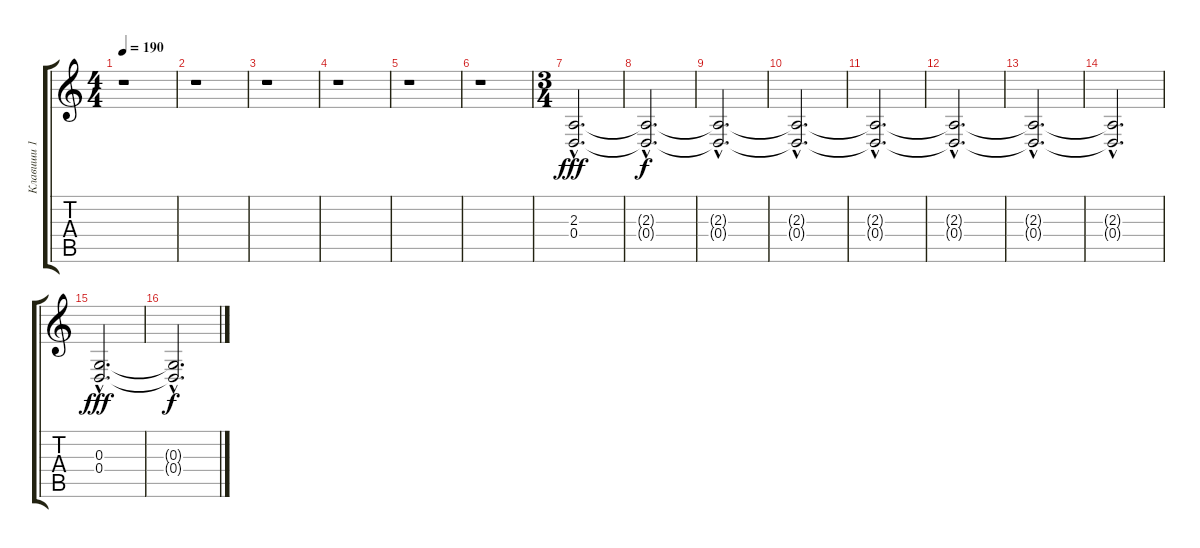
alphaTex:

\track ("Клавиши 1" "Клавиши 1") {instrument stringensemble2}
\staff {score tabs}
\tuning (E4 B3 G3 D3 A2 E2) {hide}
\ts (4 4)
\tempo 190
\clef g2
\ks c
r.1{dy f} |
r.1 |
r.1 |
r.1 |
r.1 |
r.1 |
\ts (3 4)
(2.3{hac} 0.4{hac}).2{d dy fff instrument stringensemble2} |
(2.3{hac t} 0.4{hac t}).2{d dy f} |
(2.3{hac t} 0.4{hac t}).2{d} |
(2.3{hac t} 0.4{hac t}).2{d} |
(2.3{hac t} 0.4{hac t}).2{d} |
(2.3{hac t} 0.4{hac t}).2{d} |
(2.3{hac t} 0.4{hac t}).2{d} |
(2.3{hac t} 0.4{hac t}).2{d} |
(0.3{hac} 0.4{hac}).2{d dy fff} |
(0.3{hac t} 0.4{hac t}).2{d dy f}
